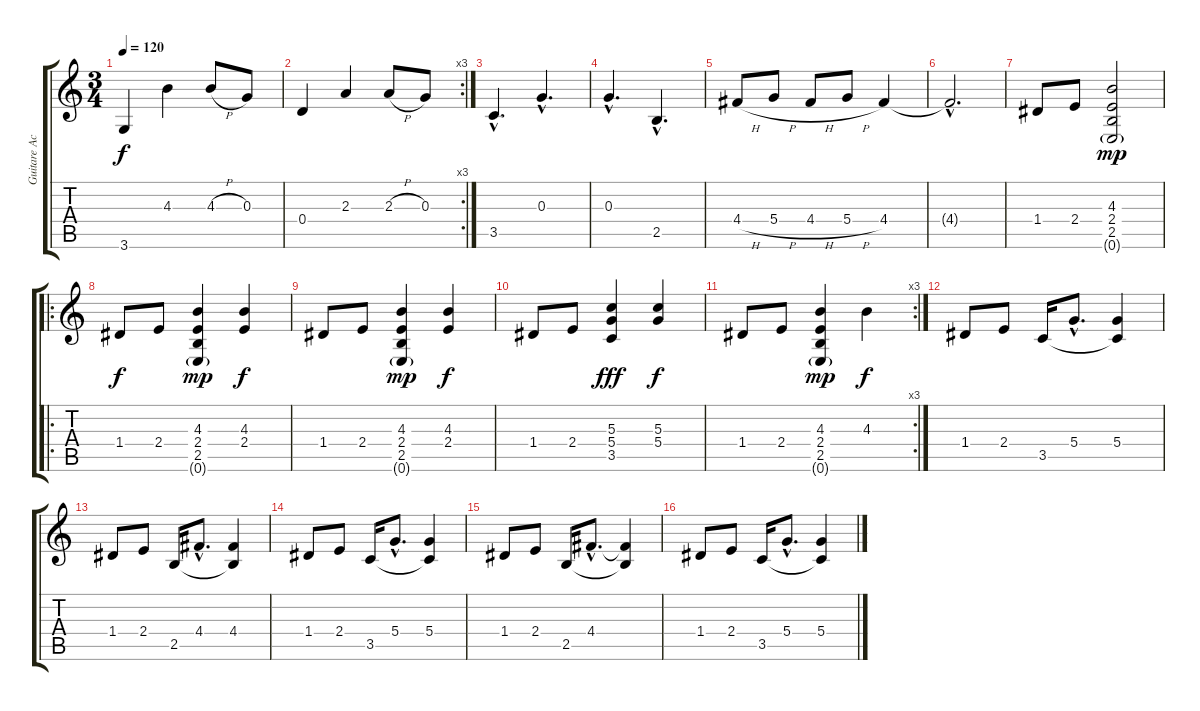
\track ("Guitare Acoustique" "Guitare Ac") {instrument acousticguitarsteel}
\staff {score tabs}
\tuning (E4 B3 G3 D3 A2 E2) {hide}
\ts (3 4)
\tempo 120
\clef g2
\ks c
3.6.4{dy f} 4.3.4 4.3{h}.8 0.3.8 |
\rc 3
0.4.4 2.3.4 2.3{h}.8 0.3.8 |
3.5{hac}.4{d} 0.3{hac}.4{d} |
0.3{hac}.4{d} 2.5{hac}.4{d} |
4.4{h}.8 5.4{h}.8 4.4{h}.8 5.4{h}.8 4.4.4 |
4.4{hac t}.2{d} |
1.4.8 2.4.8 (4.3 2.4 2.5 0.6{g}).2{dy mp} |
\ro
1.4.8{dy f} 2.4.8 (4.3 2.4 2.5 0.6{g}).4{dy mp} (4.3 2.4).4{dy f} |
1.4.8 2.4.8 (4.3 2.4 2.5 0.6{g}).4{dy mp} (4.3 2.4).4{dy f} |
1.4.8 2.4.8 (5.3 5.4 3.5).4{dy fff} (5.3 5.4).4{dy f} |
\rc 3
1.4.8 2.4.8 (4.3 2.4 2.5 0.6{g}).4{dy mp} 4.3.4{dy f} |
1.4.8 2.4.8 3.5.16 5.4{hac}.8{d} (5.4 3.5{t}).4 |
1.4.8 2.4.8 2.5.16 4.4{hac}.8{d} (4.4 2.5{t}).4 |
1.4.8 2.4.8 3.5.16 5.4{hac}.8{d} (5.4 3.5{t}).4 |
1.4.8 2.4.8 2.5.16 4.4{hac}.8{d} (4.4{t} 2.5{t}).4 |
1.4.8 2.4.8 3.5.16 5.4{hac}.8{d} (5.4 3.5{t}).4
